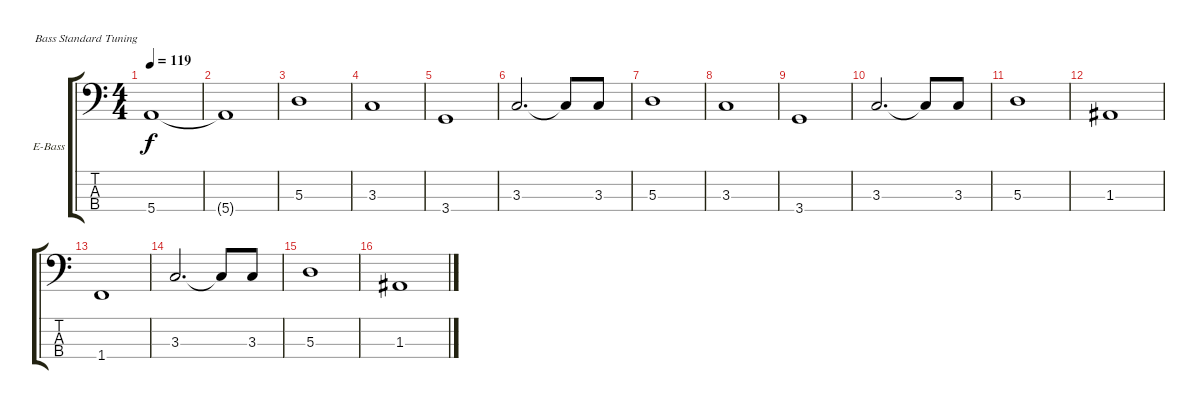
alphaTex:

\defaultSystemsLayout 4
\bracketExtendMode groupsimilarinstruments
\firstSystemTrackNameOrientation horizontal
\otherSystemsTrackNameOrientation horizontal
\track ("Electric Bass" "E-Bass") {instrument electricbassfinger}
\staff {score tabs}
\tuning (G2 D2 A1 E1)
\ts (4 4)
\tempo 119
\clef f4
\ks c
5.4.1{dy f} |
5.4{t}.1 |
5.3.1 |
3.3.1 |
3.4.1 |
3.3.2{d} 3.3{t}.8 3.3.8 |
5.3.1 |
3.3.1 |
3.4.1 |
3.3.2{d} 3.3{t}.8 3.3.8 |
5.3.1 |
1.3.1 |
1.4.1 |
3.3.2{d} 3.3{t}.8 3.3.8 |
5.3.1 |
1.3.1
